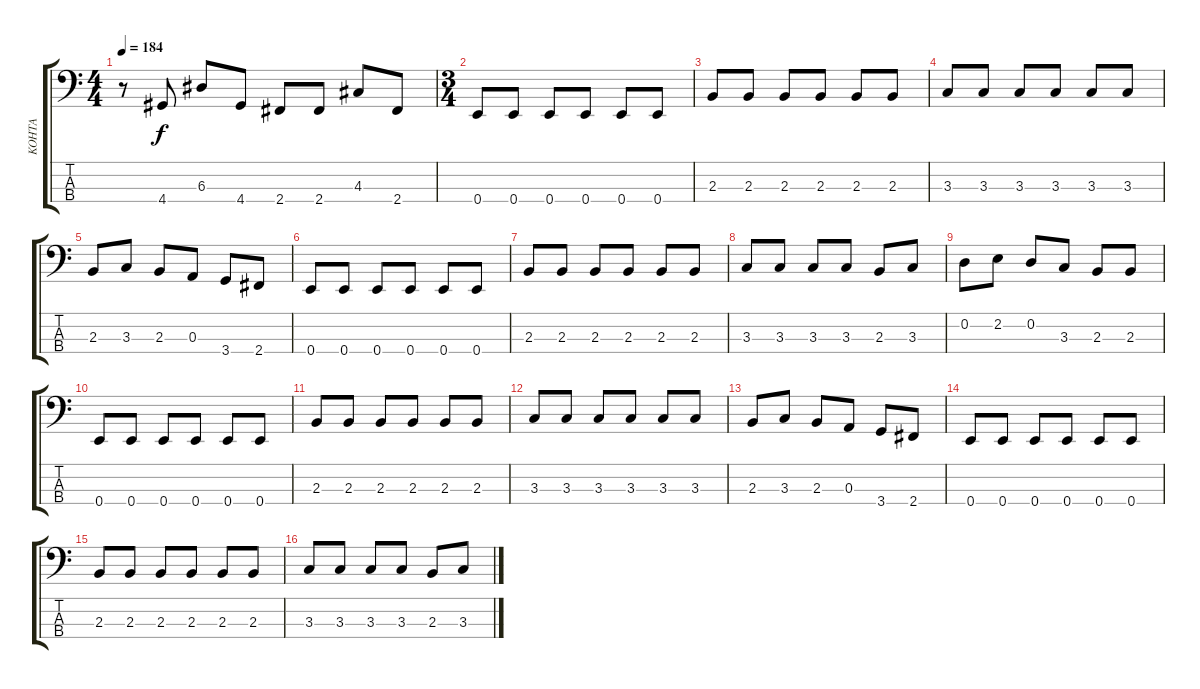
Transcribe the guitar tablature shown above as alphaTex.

\track ("KOHTA" "KOHTA") {instrument electricbasspick}
\staff {score tabs}
\tuning (G2 D2 A1 E1) {hide}
\ts (4 4)
\tempo 184
\clef f4
\ks c
r.8{dy f} 4.4.8 6.3.8 4.4.8 2.4.8 2.4.8 4.3.8 2.4.8 |
\ts (3 4)
0.4.8 0.4.8 0.4.8 0.4.8 0.4.8 0.4.8 |
2.3.8 2.3.8 2.3.8 2.3.8 2.3.8 2.3.8 |
3.3.8 3.3.8 3.3.8 3.3.8 3.3.8 3.3.8 |
2.3.8 3.3.8 2.3.8 0.3.8 3.4.8 2.4.8 |
0.4.8 0.4.8 0.4.8 0.4.8 0.4.8 0.4.8 |
2.3.8 2.3.8 2.3.8 2.3.8 2.3.8 2.3.8 |
3.3.8 3.3.8 3.3.8 3.3.8 2.3.8 3.3.8 |
0.2.8 2.2.8 0.2.8 3.3.8 2.3.8 2.3.8 |
0.4.8 0.4.8 0.4.8 0.4.8 0.4.8 0.4.8 |
2.3.8 2.3.8 2.3.8 2.3.8 2.3.8 2.3.8 |
3.3.8 3.3.8 3.3.8 3.3.8 3.3.8 3.3.8 |
2.3.8 3.3.8 2.3.8 0.3.8 3.4.8 2.4.8 |
0.4.8 0.4.8 0.4.8 0.4.8 0.4.8 0.4.8 |
2.3.8 2.3.8 2.3.8 2.3.8 2.3.8 2.3.8 |
3.3.8 3.3.8 3.3.8 3.3.8 2.3.8 3.3.8
